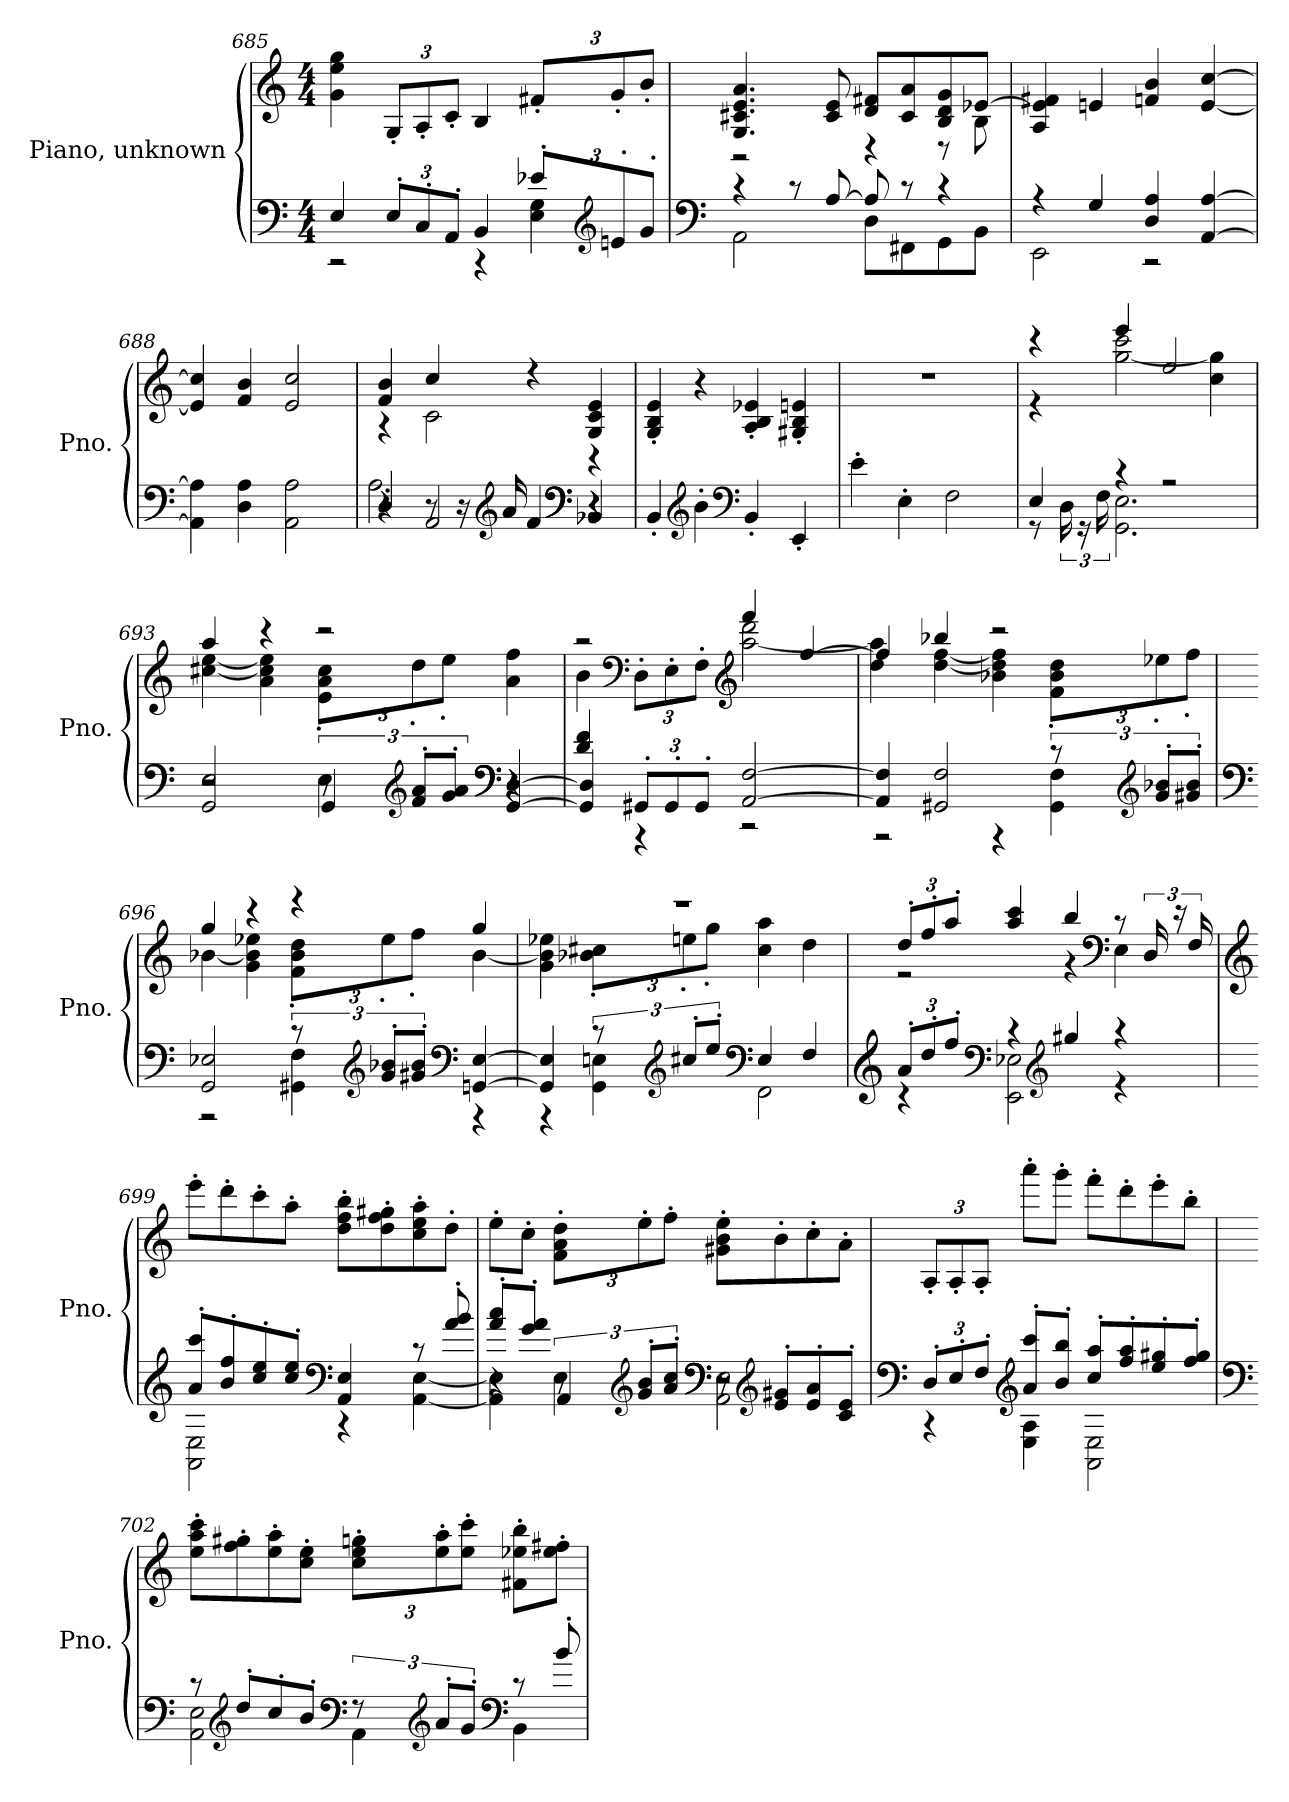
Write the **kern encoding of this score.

**kern	**kern
*part1	*part1
*staff2	*staff1
*I"Piano, unknown	*
*I'Pno.	*
*clefF4	*clefG2
*k[]	*k[]
*M4/4	*M4/4
=685	=685
*^	*
4E/	2r	4g\ 4ee\ 4gg\
*Xbrackettup	*	*Xbrackettup
12E'/L	.	12G'/L
12C'/	.	12A'/
12AA'/J	.	12c'/J
4BB/	4r	4B/
12e-X'/L	4E\ 4G\	12f#X'/L
*clefG2	*	*
12en'/	.	12g'/
12g'/J	.	12b'/J
=686	=686	=686
*clefF4	*	*
*	*	*^
4r	2AA\	4.G/ 4.c#X/ 4.e/ 4.a/	2r
8r	.	.	.
[8A/	.	8c#/ 8e/	.
8A/]	8D\L	8d/ 8f#X/L	4r
8r	8FF#X\	8c#/ 8a/	.
4r	8GG\	8B/ 8d/ 8g/	8r
.	8BB\J	[8e-X/J	8B\
*	*	*v	*v
=687	=687	=687
4r	2EE\	4A/ 4e-/] 4f#X/
4G/	.	4en/
4D/ 4A/	2r	4fn/ 4b/
[4AA/ [4A/	.	[4e/ [4cc/
*v	*v	*
!!LO:LB:g=z
=688	=688
4AA\] 4A\]	4e/] 4cc/]
4D\ 4A\	4f/ 4b/
2AA\ 2A\	2e/ 2cc/
=689	=689
*^	*^
*	*^	*	*
4D/	2.A\	4r	4f/ 4b/	4r
8r	.	2AA/	4cc/	2c\
16r	.	.	.	.
*clefG2	*	*	*	*
16a/	.	.	.	.
4f/	.	.	4r	.
*clefF4	*	*	*	*
4BB-X/	4r	4r	4G/ 4c/ 4e/	4r
*v	*v	*v	*	*
*	*v	*v
=690	=690
4BB'/	4G/' 4B/' 4e/'
*clefG2	*
4b'\	4r
*clefF4	*
4BB'/	4A/' 4B/' 4e-X/'
4EE'/	4G#X/' 4B/' 4en/'
=691	=691
4e'\	1r
4E'\	.
2F\	.
=692	=692
*^	*^
4E/	8r	4r	4r
*	*brackettup	*	*
.	24D\	.	.
.	24r	.	.
.	24F\	.	.
4r	2.GG\ 2.E\	4eee/	[2gg\ 2ccc\
2r	.	2ee/	.
.	.	.	4cc\ 4gg\]
!!LO:LB:g=z	!!
=693	=693	=693	=693
*	*^	*	*
2GG/ 2E/	2r	2r	4aa/	[4cc#X\ [4ee\
.	.	.	4r	4a\ 4cc#\] 4ee\]
12r	4E\	4GG/	2r	12e\' 12a\' 12cc#\'L
*clefG2	*	*	*	*
12f/' 12a/'L	.	.	.	12dd'\
12g/' 12a/'J	.	.	.	12ee'\J
*clefF4	*	*	*	*
4r	4r	[4GG/ [4D/	.	4a\ 4ff\
*	*v	*v	*	*
=694	=694	=694	=694
4d/ 4f/	4GG/] 4D/]	2r	4b\
*	*	*clefF4	*
*Xbrackettup	*	*	*
12GG#X'/L	4r	.	12D'\L
12GG#'/	.	.	12E'\
12GG#'/J	.	.	12F'\J
*	*	*clefG2	*
[2AA/ [2F/	2r	4fff/	[2aa\ 2ddd\
.	.	[4ff/	.
=695	=695	=695	=695
4AA/] 4F/]	2r	4ff/]	4dd\ 4aa\]
2GG#X/ 2F/	.	4bb-X/	[4dd\ [4ff\
.	4r	2r	4b-X\ 4dd\] 4ff\]
*brackettup	*	*	*
12r	4GG#\ 4F\	.	12f\' 12b-\' 12dd\'L
*clefG2	*	*	*
12g/' 12b-X/'L	.	.	12ee-X'\
12g#X/' 12b-/'J	.	.	12ff'\J
!!LO:LB:g=z	!!
=696	=696	=696	=696
*clefF4	*	*	*
2GG/ 2E-X/	2r	4gg/	[4b-X\
.	.	4r	4g\ 4b-\] 4ee-X\
12r	4GG#X\ 4F\	4r	12f\' 12b-\' 12dd\'L
*clefG2	*	*	*
12g/' 12b-X/'L	.	.	12ee-'\
12g#X/' 12b-/'J	.	.	12ff'\J
*clefF4	*	*	*
[4GGn/ [4E-/	4r	4gg/	[4b-\
=697	=697	=697	=697
4GG/] 4E-/]	4r	1r	4g\ 4b-\] 4ee-X\
12r	4GG\ 4En\	.	12b-X\' 12cc#X\'L
*clefG2	*	*	*
12cc#X'/L	.	.	12een'\
12ee'/J	.	.	12gg'\J
*clefF4	*	*	*
4E/	2FF\	.	4cc#\ 4aa\
4F/	.	.	4dd\
=698	=698	=698	=698
*clefG2	*	*	*
*Xbrackettup	*	*	*
12a'/L	4r	12dd'/L	2r
12dd'/	.	12ff'/	.
12ff'/J	.	12aa'/J	.
*clefF4	*	*	*
4r	2EE\ 2E-X\	4aa/ 4ccc/	.
*clefG2	*	*	*
4gg#X/	.	4bb/	4r
*	*	*clefF4	*
4r	4r	8r	4E\
*	*	*brackettup	*
.	.	24D/	.
.	.	24r	.
.	.	24F/	.
*	*	*v	*v
!!LO:PB:g=z
=699	=699	=699
*	*	*clefG2
8a/' 8ccc/'L	2AA\ 2E\	8eee'\L
8b/' 8ff/'	.	8ddd'\
8cc/' 8ee/'	.	8ccc'\
8cc/' 8ee/'J	.	8aa'\J
*clefF4	*	*
4AA/ 4E/	4r	8dd\' 8ff\' 8bb\'L
.	.	8dd\' 8ff\' 8gg#X\'
8r	[4AA\ [4E\	8cc\' 8ee\' 8aa\'
8a/' 8b/'	.	8dd'\J
=700	=700	=700
*	*^	*
8a/' 8cc/'L	4AA\] 4E\]	4r	8ee'\L
8g/' 8a/'J	.	.	8cc'\J
*brackettup	*	*	*Xbrackettup
12r	4E\	4AA/	12f\' 12a\' 12dd\'L
*clefG2	*	*	*
12g/' 12b/'L	.	.	12ee'\
12a/' 12cc/'J	.	.	12ff'\J
*clefF4	*	*	*
8r	2AA\ 2E\	2r	8g#X\' 8b\' 8ee\'L
*clefG2	*	*	*
8e/' 8g#X/'L	.	.	8b'\
8e/' 8a/'	.	.	8cc'\
8c/' 8e/'J	.	.	8a'\J
*v	*v	*v	*
!!LO:LB:g=z
=701	=701
*clefF4	*
*Xbrackettup	*
*^	*
12D'/L	4r	12A'/L
12E'/	.	12A'/
12F'/J	.	12A'/J
*clefG2	*	*
8a/' 8ccc/'L	4E\ 4A\	8aaa'\L
8b/' 8bb/'J	.	8ggg'\J
8cc/' 8aa/'L	2AA\ 2E\	8fff'\L
8ff/' 8aa/'	.	8ddd'\
8ee/' 8gg#X/'	.	8eee'\
8ff/' 8gg#/'J	.	8bb'\J
=702	=702	=702
*clefF4	*	*
8r	2AA\ 2E\	8ee\' 8aa\' 8ccc\'L
*clefG2	*	*
8dd'/L	.	8ff\' 8gg#X\'
8cc'/	.	8ee\' 8aa\'
8b'/J	.	8cc\' 8ee\'J
*clefF4	*	*
*brackettup	*	*
12r	4AA\	12cc\' 12ee\' 12ggn\'L
*clefG2	*	*
12a'/L	.	12ee\' 12aa\'
12g'/J	.	12ee\' 12ccc\'J
*clefF4	*	*
8r	4BB\	8f#X\' 8ee-X\' 8bb\'L
8b'/	.	8ee-\' 8ff#X\'J
*v	*v	*
=	=
*-	*-
